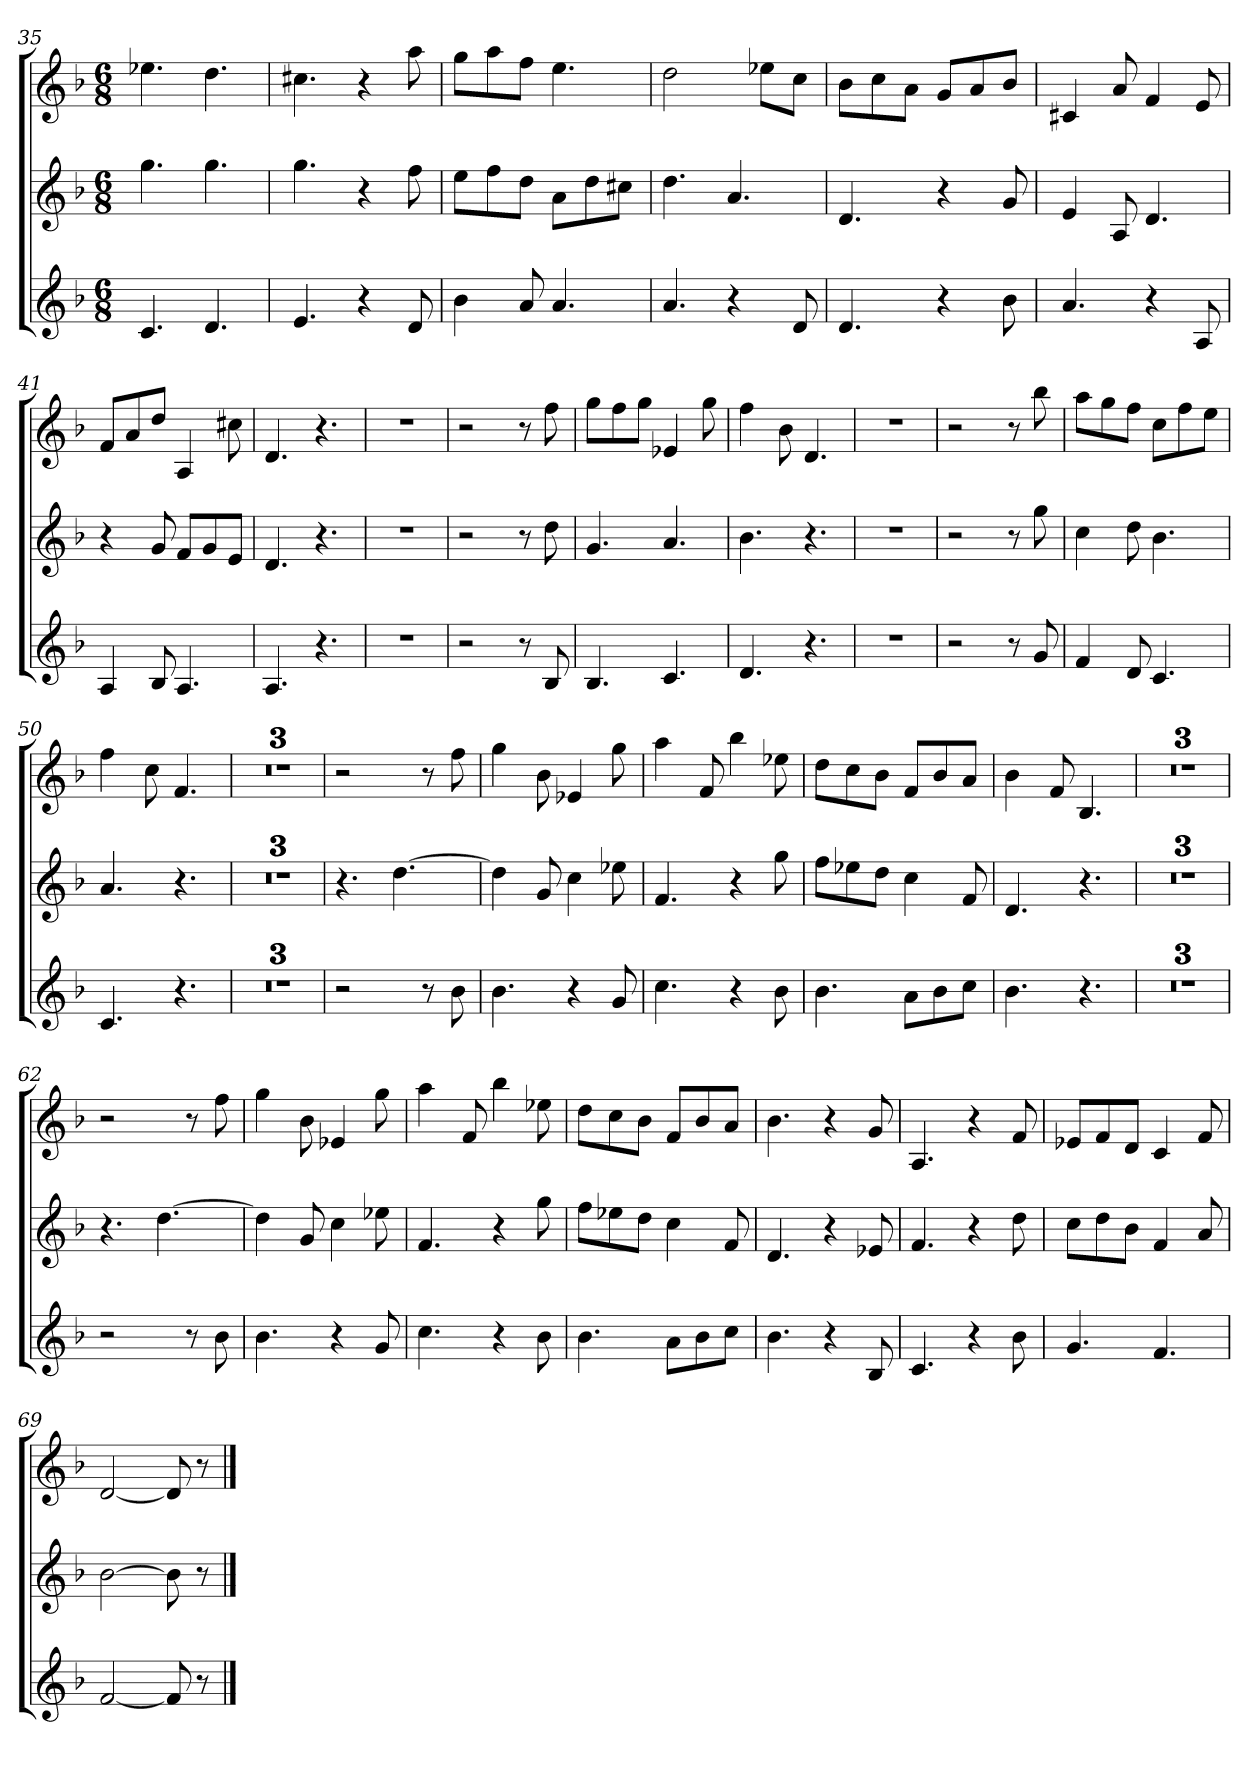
**kern	**kern	**kern
*part3	*part2	*part1
*staff3	*staff2	*staff1
*k[b-]	*k[b-]	*k[b-]
*d:	*d:	*d:
*M6/8	*M6/8	*M6/8
=35	=35	=35
4.c	4.gg	4.ee-X
4.d	4.gg	4.dd
=36	=36	=36
4.e	4.gg	4.cc#X
4r	4r	4r
8d	8ff	8aa
=37	=37	=37
4b-	8eeL	8ggL
.	8ff	8aa
8a	8ddJ	8ffJ
4.a	8aL	4.ee
.	8dd	.
.	8cc#XJ	.
=38	=38	=38
4.a	4.dd	2dd
4r	4.a	.
.	.	8ee-XL
8d	.	8ccJ
=39	=39	=39
4.d	4.d	8b-L
.	.	8cc
.	.	8aJ
4r	4r	8gL
.	.	8a
8b-	8g	8b-J
=40	=40	=40
4.a	4e	4c#X
.	8A	8a
4r	4.d	4f
8A	.	8e
=41	=41	=41
4A	4r	8fL
.	.	8a
8B-	8g	8ddJ
4.A	8fL	4A
.	8g	.
.	8eJ	8cc#X
=42	=42	=42
4.A	4.d	4.d
4.r	4.r	4.r
=43	=43	=43
2.r	2.r	2.r
=44	=44	=44
2r	2r	2r
8r	8r	8r
8B-	8dd	8ff
=45	=45	=45
4.B-	4.g	8ggL
.	.	8ff
.	.	8ggJ
4.c	4.a	4e-X
.	.	8gg
=46	=46	=46
4.d	4.b-	4ff
.	.	8b-
4.r	4.r	4.d
=47	=47	=47
2.r	2.r	2.r
=48	=48	=48
2r	2r	2r
8r	8r	8r
8g	8gg	8bb-
=49	=49	=49
4f	4cc	8aaL
.	.	8gg
8d	8dd	8ffJ
4.c	4.b-	8ccL
.	.	8ff
.	.	8eeJ
=50	=50	=50
4.c	4.a	4ff
.	.	8cc
4.r	4.r	4.f
=51	=51	=51
2.r	2.r	2.r
=52	=52	=52
2.r	2.r	2.r
=53	=53	=53
2.r	2.r	2.r
=54	=54	=54
2r	4.r	2r
.	[4.dd	.
8r	.	8r
8b-	.	8ff
=55	=55	=55
4.b-	4dd]	4gg
.	8g	8b-
4r	4cc	4e-X
8g	8ee-X	8gg
=56	=56	=56
4.cc	4.f	4aa
.	.	8f
4r	4r	4bb-
8b-	8gg	8ee-X
=57	=57	=57
4.b-	8ffL	8ddL
.	8ee-X	8cc
.	8ddJ	8b-J
8aL	4cc	8fL
8b-	.	8b-
8ccJ	8f	8aJ
=58	=58	=58
4.b-	4.d	4b-
.	.	8f
4.r	4.r	4.B-
=59	=59	=59
2.r	2.r	2.r
=60	=60	=60
2.r	2.r	2.r
=61	=61	=61
2.r	2.r	2.r
=62	=62	=62
2r	4.r	2r
.	[4.dd	.
8r	.	8r
8b-	.	8ff
=63	=63	=63
4.b-	4dd]	4gg
.	8g	8b-
4r	4cc	4e-X
8g	8ee-X	8gg
=64	=64	=64
4.cc	4.f	4aa
.	.	8f
4r	4r	4bb-
8b-	8gg	8ee-X
=65	=65	=65
4.b-	8ffL	8ddL
.	8ee-X	8cc
.	8ddJ	8b-J
8aL	4cc	8fL
8b-	.	8b-
8ccJ	8f	8aJ
=66	=66	=66
4.b-	4.d	4.b-
4r	4r	4r
8B-	8e-X	8g
=67	=67	=67
4.c	4.f	4.A
4r	4r	4r
8b-	8dd	8f
=68	=68	=68
4.g	8ccL	8e-XL
.	8dd	8f
.	8b-J	8dJ
4.f	4f	4c
.	8a	8f
=69	=69	=69
[2f	[2b-	[2d
8f]	8b-]	8d]
8r	8r	8r
==	==	==
*-	*-	*-
